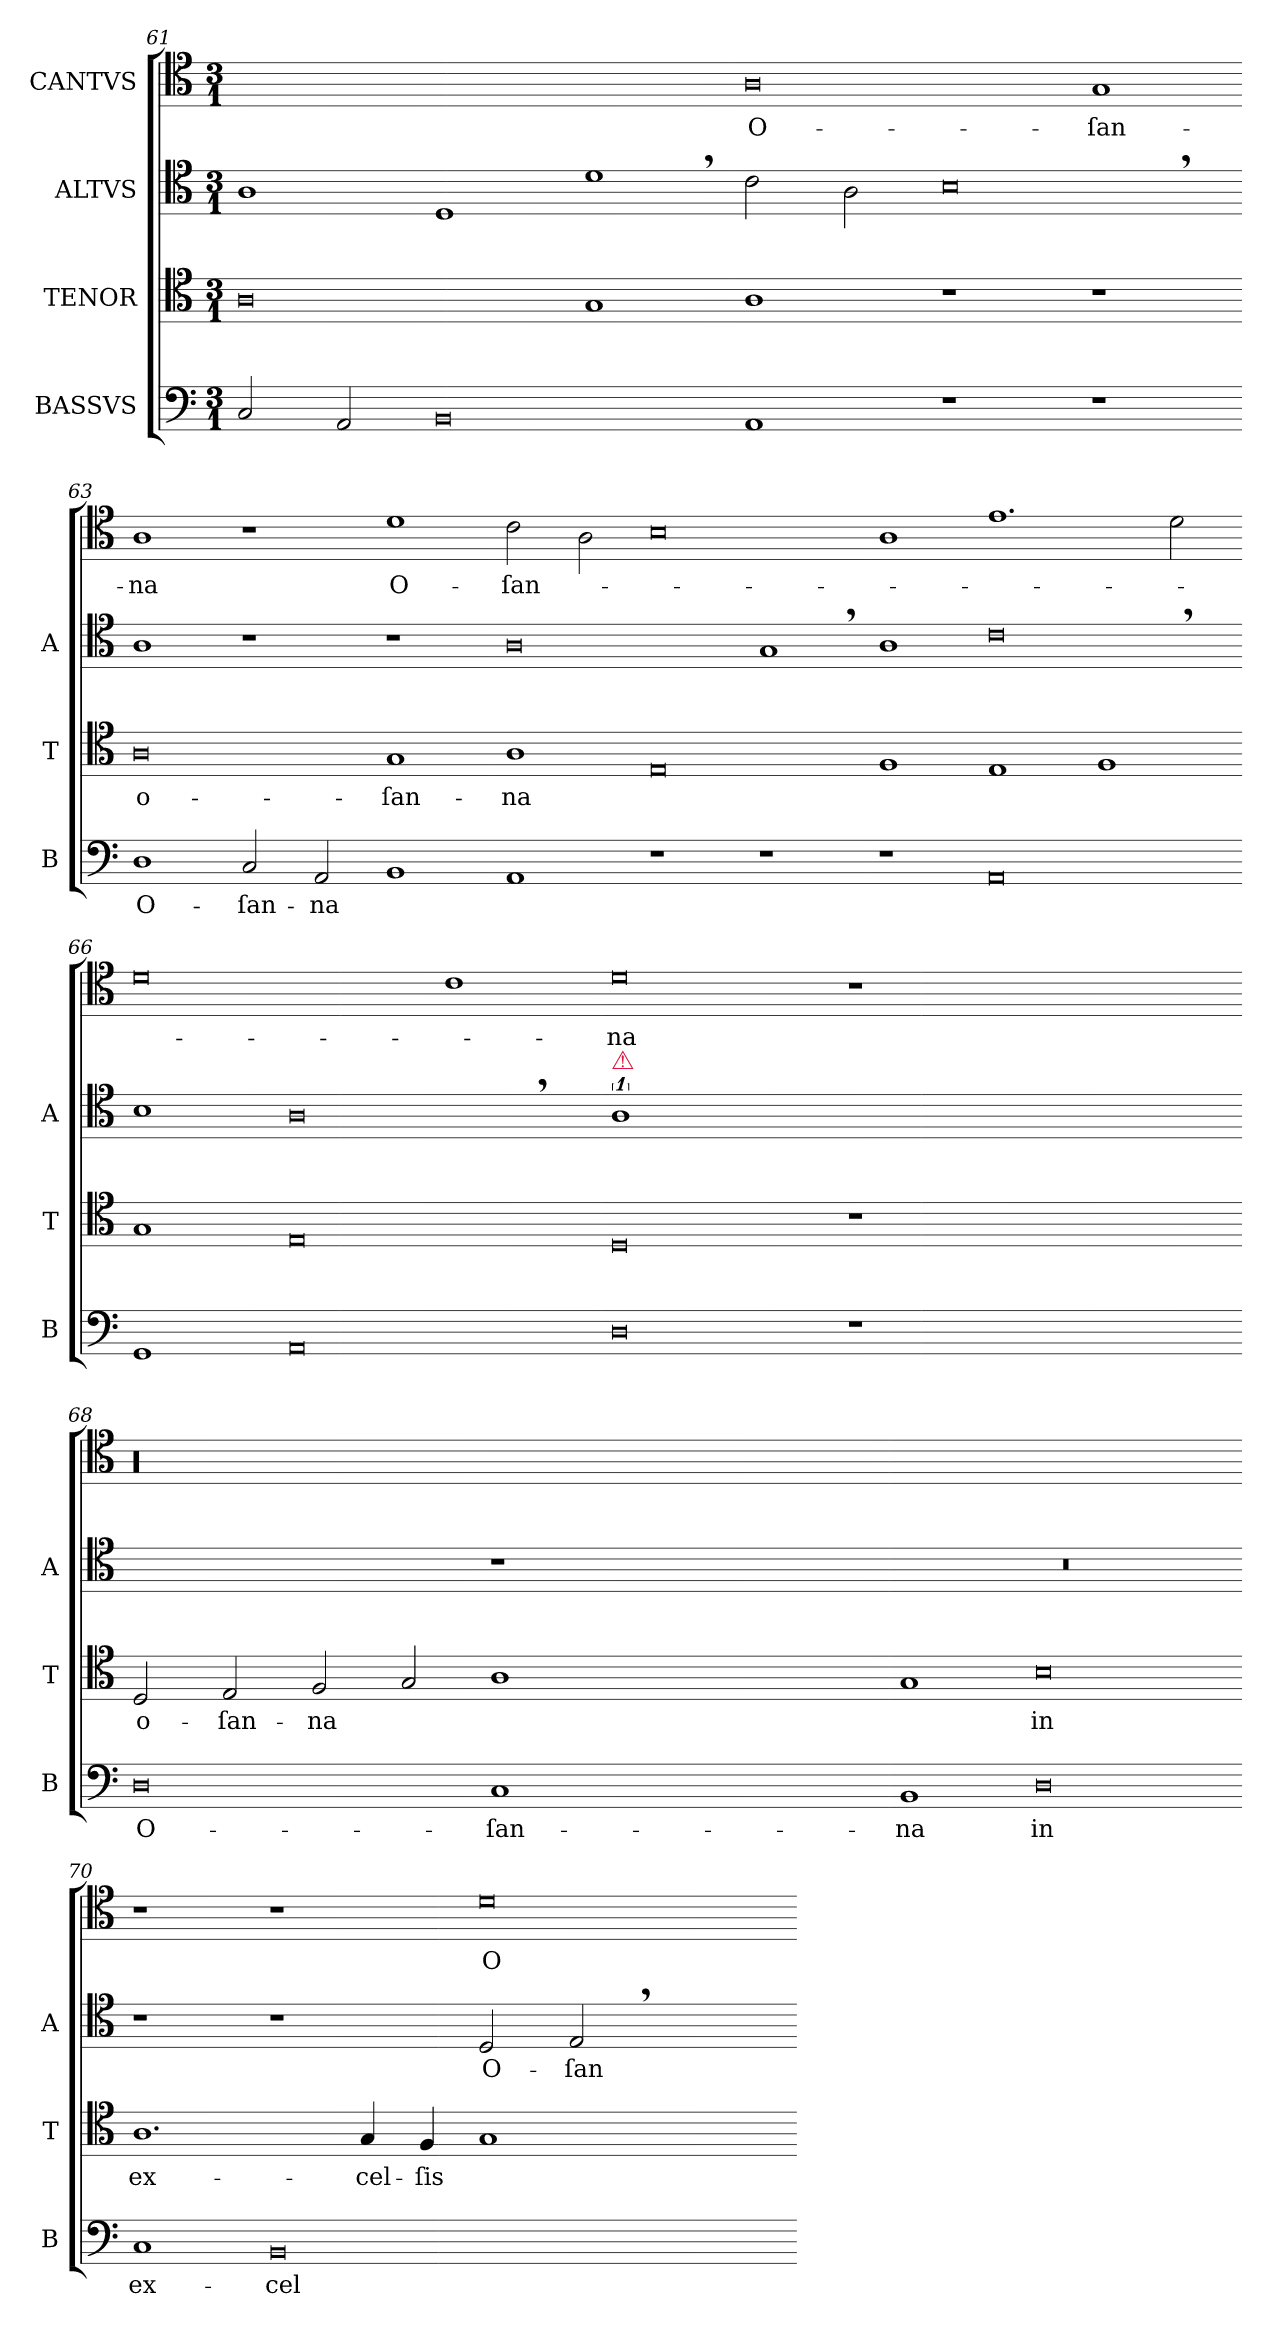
**kern	**text	**kern	**text	**kern	**text	**kern	**text
*part4	*part4	*part3	*part3	*part2	*part2	*part1	*part1
*staff4	*staff4	*staff3	*staff3	*staff2	*staff2	*staff1	*staff1
*I"BASSVS	*	*I"TENOR	*	*I"ALTVS	*	*I"CANTVS	*
*I'B	*	*I'T	*	*I'A	*	*	*
*clefF4	*	*clefC4	*	*clefC4	*	*clefC4	*
*k[]	*	*k[]	*	*k[]	*	*k[]	*
*D:dor	*	*D:dor	*	*D:dor	*	*D:dor	*
*M3/1	*	*M3/1	*	*M3/1	*	*M3/1	*
=61	=61	=61	=61	=61	=61	=61	=61
2C/	.	0A	.	1A	.	0.ryy	.
2AA/	.	.	.	.	.	.	.
0BB	.	.	.	1D	.	.	.
.	.	1G	.	1d,	.	.	.
=62-	=62-	=62-	=62-	=62-	=62-	=62-	=62-
1AA	.	1A	.	2c\	.	0A	O-
.	.	.	.	2A\	.	.	.
1r	.	1r	.	0B,	.	.	.
1r	.	1r	.	.	.	1G	-ſan-
=63-	=63-	=63-	=63-	=63-	=63-	=63-	=63-
1D	O-	0A	o-	1A	.	1A	-na
2C/	-ſan-	.	.	1r	.	1r	.
2AA/	-na	.	.	.	.	.	.
!	!	!	!	!	!	!	!LO:LY:i
1BB	.	1G	-ſan-	1r	.	1d	O-
=64-	=64-	=64-	=64-	=64-	=64-	=64-	=64-
!	!	!	!	!	!	!	!LO:LY:i
1AA	.	1A	-na	0A	.	2c\	-ſan-
.	.	.	.	.	.	2A\	.
1r	.	0E	.	.	.	0B	.
1r	.	.	.	1G,	.	.	.
=65-	=65-	=65-	=65-	=65-	=65-	=65-	=65-
1r	.	1F	.	1A	.	1A	.
0AA	.	1E	.	0c,	.	1.e	.
.	.	1F	.	.	.	.	.
.	.	.	.	.	.	2d\	.
=66-	=66-	=66-	=66-	=66-	=66-	=66-	=66-
1GG	.	1G	.	1B	.	0d	.
0AA	.	0E	.	0A,	.	.	.
.	.	.	.	.	.	1c	.
=67-	=67-	=67-	=67-	=67-	=67-	=67-	=67-
!	!	!	!	!LO:TX:a:color=crimson:t=⚠	!	!	!
!	!	!	!	!	!	!	!LO:LY:i
0D	.	0D	.	1%5A	.	0d	-na
1r	.	1r	.	.	.	1r	.
0ryy	.	0ryy	.	.	.	0ryy	.
=68-	=68-	=68-	=68-	=68-	=68-	=68-	=68-
!	!	!	!	!	!	!LO:N:vis=00	!
0D	O-	2D/	o-	0ryy	.	00.r	.
.	.	2E/	-ſan-	.	.	.	.
.	.	2F/	-na	.	.	.	.
.	.	2G/	.	.	.	.	.
1C	-ſan-	1A	.	1r	.	.	.
0.ryy	.	0.ryy	.	0.ryy	.	.	.
=69-	=69-	=69-	=69-	=69-	=69-	=69-	=69-
!	!	!	!	!LO:N:vis=0	!	!	!
1BB	-na	1G	.	0.r	.	0.ryy	.
0D	in	0B	in	.	.	.	.
=70-	=70-	=70-	=70-	=70-	=70-	=70-	=70-
1C	ex-	1.A	ex-	1r	.	1r	.
0BB	-cel-	.	.	1r	.	1r	.
.	.	4G/	-cel-	.	.	.	.
.	.	4F/	-ſis	.	.	.	.
.	.	1G	.	2D/	O-	0d	O-
.	.	.	.	2E,/	-ſan-	.	.
1ryy	.	1ryy	.	1ryy	.	.	.
=-	=-	=-	=-	=-	=-	=-	=-
*-	*-	*-	*-	*-	*-	*-	*-
